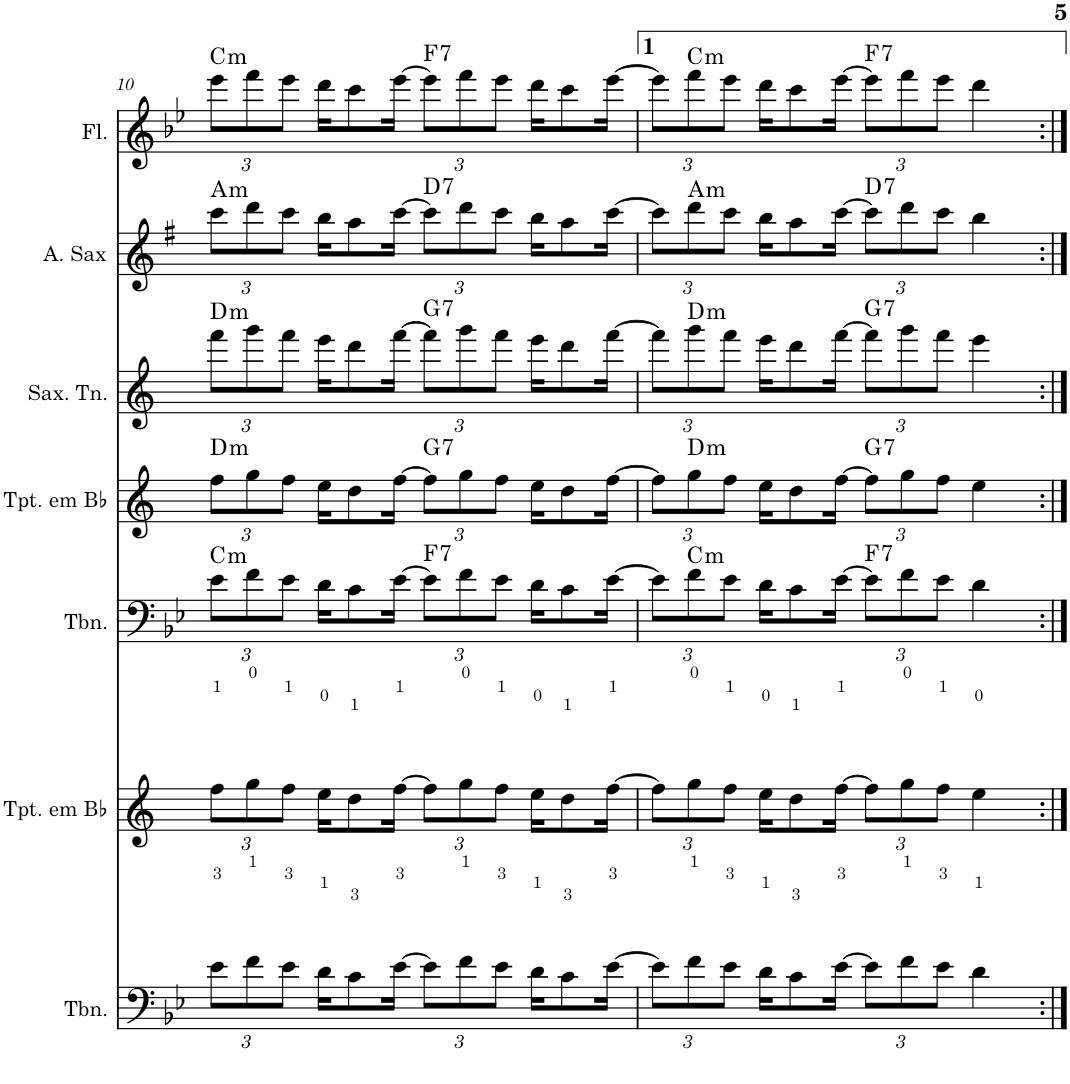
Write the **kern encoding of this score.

**kern	**kern	**kern	**harte	**kern	**harte	**kern	**harte	**kern	**harte	**kern	**harte
*part7	*part6	*part5	*part5	*part4	*part4	*part3	*part3	*part2	*part2	*part1	*part1
*staff7	*staff6	*staff5	*	*staff4	*	*staff3	*	*staff2	*	*staff1	*
*I"Trombone	*I"Trompete em Bb	*I"Trombone	*	*I"Trompete em Bb	*	*I"Saxofone Tenor	*	*I"Saxofone Alto	*	*I"Flauta Transversal	*
*I'Tbn.	*I'Tpt. em Bb	*I'Tbn.	*	*I'Tpt. em Bb	*	*I'Sax. Tn.	*	*	*	*I'Fl.	*
!!LO:PB:g=z
*clefF4	*clefG2	*clefF4	*	*clefG2	*	*clefG2	*	*clefG2	*	*clefG2	*
*	*Trd1c2	*	*	*Trd1c2	*	*Trd8c14	*	*Trd5c9	*	*	*
*k[b-e-]	*k[]	*k[b-e-]	*	*k[]	*	*k[]	*	*k[f#]	*	*k[b-e-]	*
*B-:	*	*B-:	*	*	*	*	*	*G:	*	*B-:	*
*M4/4	*M4/4	*M4/4	*	*M4/4	*	*M4/4	*	*M4/4	*	*M4/4	*
*Xbrackettup	*Xbrackettup	*Xbrackettup	*	*Xbrackettup	*	*Xbrackettup	*	*Xbrackettup	*	*Xbrackettup	*
=10	=10	=10	=10	=10	=10	=10	=10	=10	=10	=10	=10
!	!	!	!LO:H:kt=m	!	!LO:H:kt=m	!	!LO:H:kt=m	!	!LO:H:kt=m	!	!LO:H:kt=m
12e-\L	12ff\L	12e-\L	C:min	12ff\L	D:min	12fff\L	D:min	12ccc\L	A:min	12eee-\L	C:min
12f\	12gg\	12f\	.	12gg\	.	12ggg\	.	12ddd\	.	12fff\	.
12e-\J	12ff\J	12e-\J	.	12ff\J	.	12fff\J	.	12ccc\J	.	12eee-\J	.
16d\KL	16ee\KL	16d\KL	.	16ee\KL	.	16eee\KL	.	16bb\KL	.	16ddd\KL	.
8c\	8dd\	8c\	.	8dd\	.	8ddd\	.	8aa\	.	8ccc\	.
[16e-\Jk	[16ff\Jk	[16e-\Jk	.	[16ff\Jk	.	[16fff\Jk	.	[16ccc\Jk	.	[16eee-\Jk	.
!	!	!	!LO:H:kt=7	!	!LO:H:kt=7	!	!LO:H:kt=7	!	!LO:H:kt=7	!	!LO:H:kt=7
12e-\L]	12ff\L]	12e-\L]	F:7	12ff\L]	G:7	12fff\L]	G:7	12ccc\L]	D:7	12eee-\L]	F:7
12f\	12gg\	12f\	.	12gg\	.	12ggg\	.	12ddd\	.	12fff\	.
12e-\J	12ff\J	12e-\J	.	12ff\J	.	12fff\J	.	12ccc\J	.	12eee-\J	.
16d\KL	16ee\KL	16d\KL	.	16ee\KL	.	16eee\KL	.	16bb\KL	.	16ddd\KL	.
8c\	8dd\	8c\	.	8dd\	.	8ddd\	.	8aa\	.	8ccc\	.
[16e-\Jk	[16ff\Jk	[16e-\Jk	.	[16ff\Jk	.	[16fff\Jk	.	[16ccc\Jk	.	[16eee-\Jk	.
=11	=11	=11	=11	=11	=11	=11	=11	=11	=11	=11	=11
12e-\L]	12ff\L]	12e-\L]	.	12ff\L]	.	12fff\L]	.	12ccc\L]	.	12eee-\L]	.
!	!	!	!LO:H:kt=m	!	!LO:H:kt=m	!	!LO:H:kt=m	!	!LO:H:kt=m	!	!LO:H:kt=m
12f\	12gg\	12f\	C:min	12gg\	D:min	12ggg\	D:min	12ddd\	A:min	12fff\	C:min
12e-\J	12ff\J	12e-\J	.	12ff\J	.	12fff\J	.	12ccc\J	.	12eee-\J	.
16d\KL	16ee\KL	16d\KL	.	16ee\KL	.	16eee\KL	.	16bb\KL	.	16ddd\KL	.
8c\	8dd\	8c\	.	8dd\	.	8ddd\	.	8aa\	.	8ccc\	.
[16e-\Jk	[16ff\Jk	[16e-\Jk	.	[16ff\Jk	.	[16fff\Jk	.	[16ccc\Jk	.	[16eee-\Jk	.
!	!	!	!LO:H:kt=7	!	!LO:H:kt=7	!	!LO:H:kt=7	!	!LO:H:kt=7	!	!LO:H:kt=7
12e-\L]	12ff\L]	12e-\L]	F:7	12ff\L]	G:7	12fff\L]	G:7	12ccc\L]	D:7	12eee-\L]	F:7
12f\	12gg\	12f\	.	12gg\	.	12ggg\	.	12ddd\	.	12fff\	.
12e-\J	12ff\J	12e-\J	.	12ff\J	.	12fff\J	.	12ccc\J	.	12eee-\J	.
4d\	4ee\	4d\	.	4ee\	.	4eee\	.	4bb\	.	4ddd\	.
=:|!	=:|!	=:|!	=:|!	=:|!	=:|!	=:|!	=:|!	=:|!	=:|!	=:|!	=:|!
*-	*-	*-	*-	*-	*-	*-	*-	*-	*-	*-	*-
